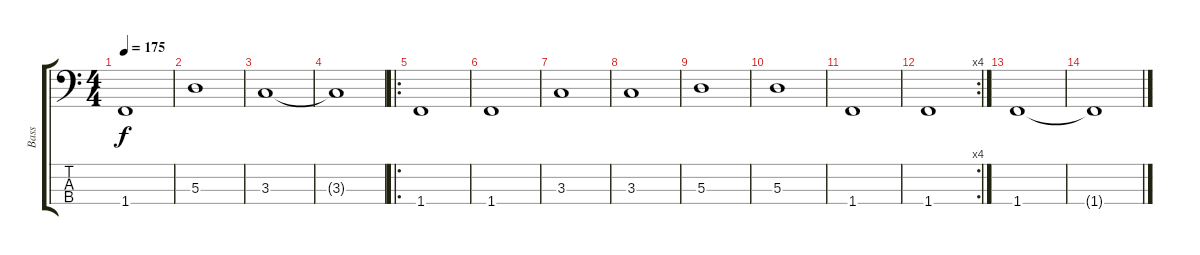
\track ("Bass" "Bass") {instrument electricbassfinger}
\staff {score tabs}
\tuning (G2 D2 A1 E1) {hide}
\ts (4 4)
\tempo 175
\clef f4
\ks c
1.4.1{dy f} |
5.3.1 |
3.3.1 |
3.3{t}.1 |
\ro
1.4.1 |
1.4.1 |
3.3.1 |
3.3.1 |
5.3.1 |
5.3.1 |
1.4.1 |
\rc 4
1.4.1 |
1.4.1 |
1.4{t}.1
